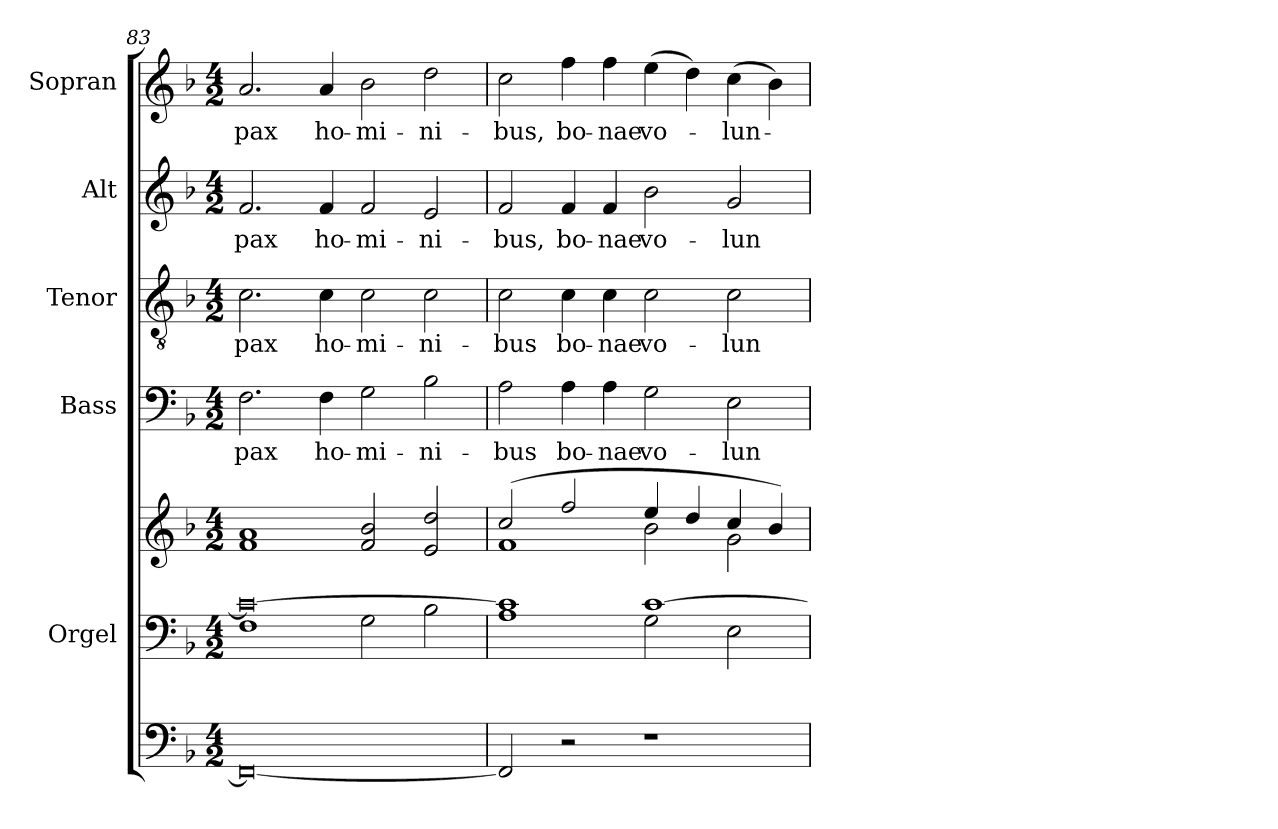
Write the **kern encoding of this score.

**kern	**kern	**kern	**kern	**text	**kern	**text	**kern	**text	**kern	**text
*part6	*part5	*part5	*part4	*part4	*part3	*part3	*part2	*part2	*part1	*part1
*staff7	*staff6	*staff5	*staff4	*staff4	*staff3	*staff3	*staff2	*staff2	*staff1	*staff1
*	*I"Orgel	*	*I"Bass	*	*I"Tenor	*	*I"Alt	*	*I"Sopran	*
*	*I'Org.	*	*I'B	*	*I'T	*	*I'A	*	*I'S	*
*clefF4	*clefF4	*clefG2	*clefF4	*	*clefGv2	*	*clefG2	*	*clefG2	*
*ITrd7c12	*	*	*	*	*	*	*	*	*	*
*k[b-]	*k[b-]	*k[b-]	*k[b-]	*	*k[b-]	*	*k[b-]	*	*k[b-]	*
*F:	*F:	*F:	*F:	*	*F:	*	*F:	*	*F:	*
*M4/2	*M4/2	*M4/2	*M4/2	*	*M4/2	*	*M4/2	*	*M4/2	*
=83	=83	=83	=83	=83	=83	=83	=83	=83	=83	=83
*	*^	*	*	*	*	*	*	*	*	*
!	!	!	!	!	!LO:LY:b	!	!LO:LY:b	!	!LO:LY:b	!	!LO:LY:b
0FFF_	0c_	1F	1f 1a	2.F\	pax	2.c\	pax	2.f/	pax	2.a/	pax
!	!	!	!	!	!LO:LY:b	!	!LO:LY:b	!	!LO:LY:b	!	!LO:LY:b
.	.	.	.	4F\	ho-	4c\	ho-	4f/	ho-	4a/	ho-
!	!	!	!	!	!LO:LY:b	!	!LO:LY:b	!	!LO:LY:b	!	!LO:LY:b
.	.	2G\	2f/ 2b-/	2G\	-mi-	2c\	-mi-	2f/	-mi-	2b-\	-mi-
!	!	!	!	!	!LO:LY:b	!	!LO:LY:b	!	!LO:LY:b	!	!LO:LY:b
.	.	2B-\	2e/ 2dd/	2B-\	-ni-	2c\	-ni-	2e/	-ni-	2dd\	-ni-
=84	=84	=84	=84	=84	=84	=84	=84	=84	=84	=84	=84
*	*	*	*^	*	*	*	*	*	*	*	*
!	!	!	!	!	!	!LO:LY:b	!	!LO:LY:b	!	!LO:LY:b	!	!LO:LY:b
2FFF/]	1c]	1A	(2cc/	1f	2A\	-bus	2c\	-bus	2f/	-bus,	2cc\	-bus,
!	!	!	!	!	!	!LO:LY:b	!	!LO:LY:b	!	!LO:LY:b	!	!LO:LY:b
2r	.	.	2ff/	.	4A\	bo-	4c\	bo-	4f/	bo-	4ff\	bo-
!	!	!	!	!	!	!LO:LY:b	!	!LO:LY:b	!	!LO:LY:b	!	!LO:LY:b
.	.	.	.	.	4A\	-nae	4c\	-nae	4f/	-nae	4ff\	-nae
!	!	!	!	!	!	!LO:LY:b	!	!LO:LY:b	!	!LO:LY:b	!	!LO:LY:b
1r	[>1c	2G\	4ee/	2b-\	2G\	vo-	2c\	vo-	2b-\	vo-	(>4ee\	vo-
.	.	.	4dd/	.	.	.	.	.	.	.	4dd\)	.
!	!	!	!	!	!	!LO:LY:b	!	!LO:LY:b	!	!LO:LY:b	!	!LO:LY:b
.	.	2E\	4cc/	2g\	2E\	-lun-	2c\	-lun-	2g/	-lun-	(>4cc\	-lun-
.	.	.	4b-/)	.	.	.	.	.	.	.	4b-\)	.
*	*v	*v	*	*	*	*	*	*	*	*	*	*
*	*	*v	*v	*	*	*	*	*	*	*	*
=	=	=	=	=	=	=	=	=	=	=
*-	*-	*-	*-	*-	*-	*-	*-	*-	*-	*-
